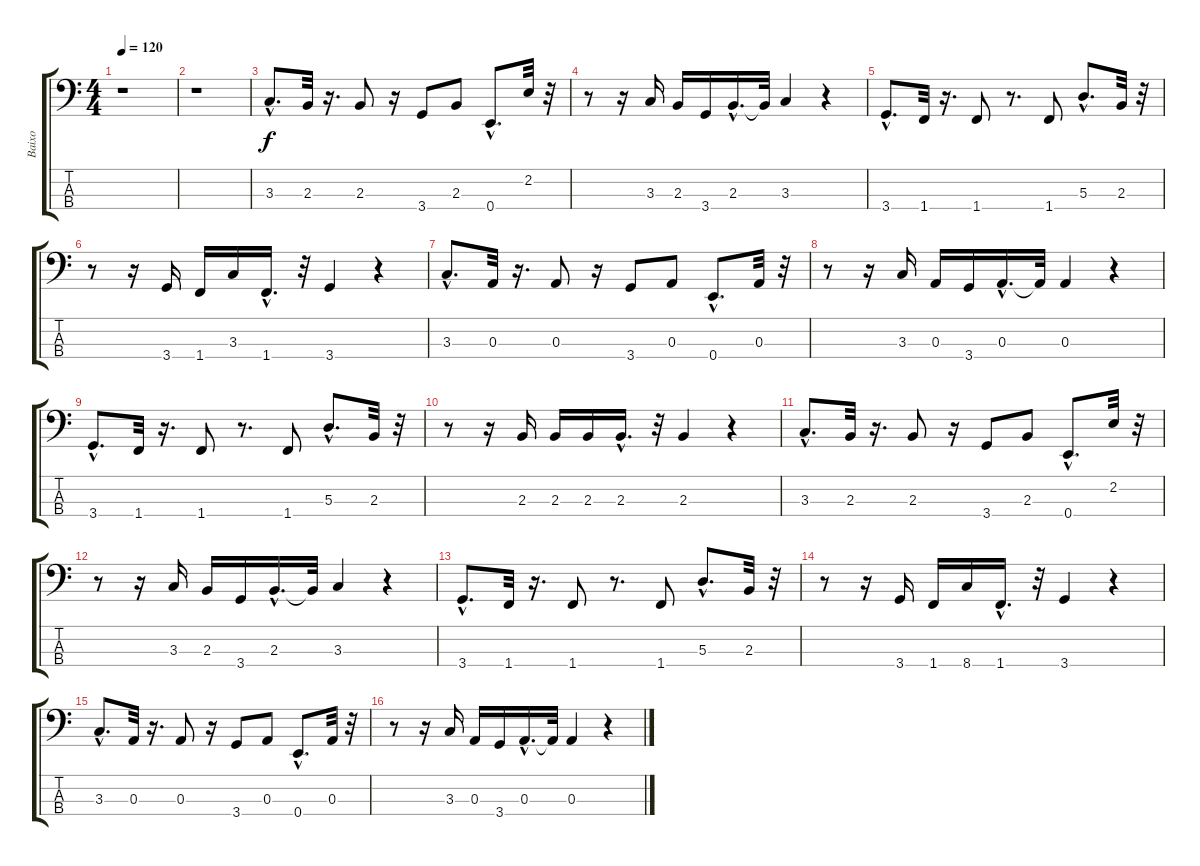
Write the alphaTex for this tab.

\track ("Baixo" "Baixo") {instrument electricbassfinger}
\staff {score tabs}
\tuning (G2 D2 A1 E1) {hide}
\ts (4 4)
\tempo 120
\clef f4
\ks c
r.1{dy f instrument electricbassfinger} |
r.1 |
3.3{hac}.8{d} 2.3.32 r.16{d} 2.3.8 r.16 3.4.8 2.3.8 0.4{hac}.8{d} 2.2.32 r.32 |
r.8 r.16 3.3.16 2.3.16 3.4.16 2.3{hac}.16{d} 2.3{t}.32 3.3.4 r.4 |
3.4{hac}.8{d} 1.4.32 r.16{d} 1.4.8 r.8{d} 1.4.8 5.3{hac}.8{d} 2.3.32 r.32 |
r.8 r.16 3.4.16 1.4.16 3.3.16 1.4{hac}.16{d} r.32 3.4.4 r.4 |
3.3{hac}.8{d} 0.3.32 r.16{d} 0.3.8 r.16 3.4.8 0.3.8 0.4{hac}.8{d} 0.3.32 r.32 |
r.8 r.16 3.3.16 0.3.16 3.4.16 0.3{hac}.16{d} 0.3{t}.32 0.3.4 r.4 |
3.4{hac}.8{d} 1.4.32 r.16{d} 1.4.8 r.8{d} 1.4.8 5.3{hac}.8{d} 2.3.32 r.32 |
r.8 r.16 2.3.16 2.3.16 2.3.16 2.3{hac}.16{d} r.32 2.3.4 r.4 |
3.3{hac}.8{d} 2.3.32 r.16{d} 2.3.8 r.16 3.4.8 2.3.8 0.4{hac}.8{d} 2.2.32 r.32 |
r.8 r.16 3.3.16 2.3.16 3.4.16 2.3{hac}.16{d} 2.3{t}.32 3.3.4 r.4 |
3.4{hac}.8{d} 1.4.32 r.16{d} 1.4.8 r.8{d} 1.4.8 5.3{hac}.8{d} 2.3.32 r.32 |
r.8 r.16 3.4.16 1.4.16 8.4.16 1.4{hac}.16{d} r.32 3.4.4 r.4 |
3.3{hac}.8{d} 0.3.32 r.16{d} 0.3.8 r.16 3.4.8 0.3.8 0.4{hac}.8{d} 0.3.32 r.32 |
r.8 r.16 3.3.16 0.3.16 3.4.16 0.3{hac}.16{d} 0.3{t}.32 0.3.4 r.4
